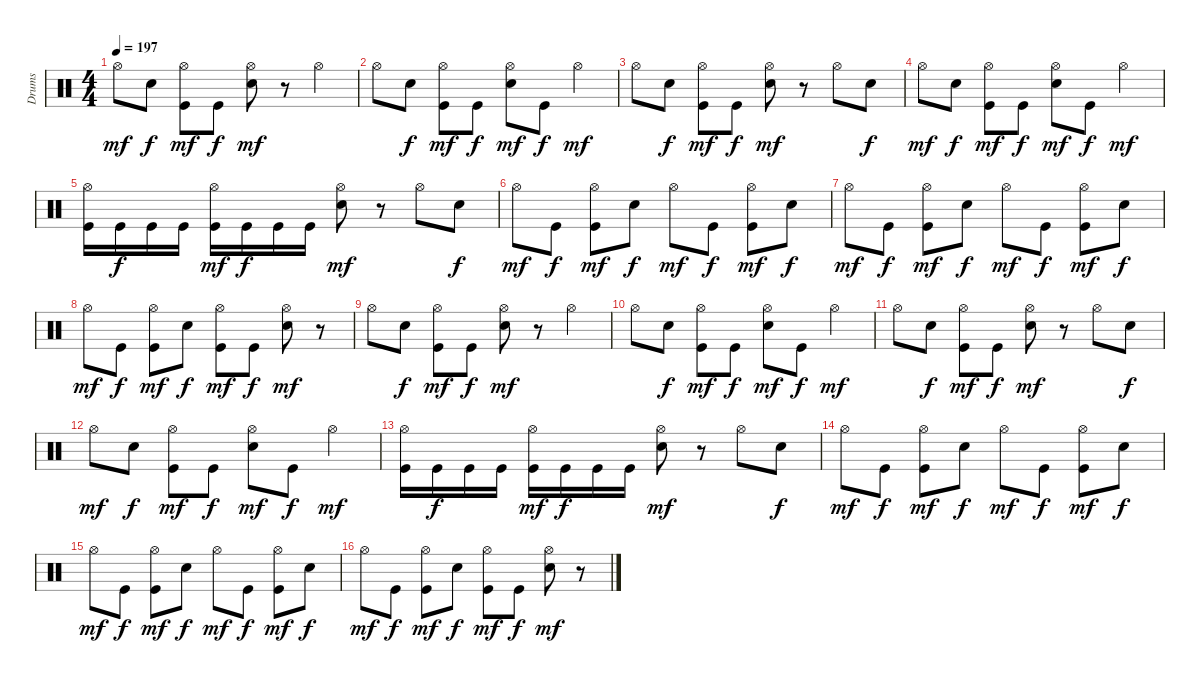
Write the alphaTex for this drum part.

\track ("Drums" "Drums") {instrument percussion}
\staff {score}
\articulation defaults
\ts (4 4)
\tempo 197
\clef neutral
\ks c "Hi-Hat (open)".8{dy mf} "Electric Snare (hit)".8{dy f}
("Hi-Hat (open)" "Kick (hit)").8{dy mf} "Kick (hit)".8{dy f} ("Hi-Hat (open)" "Electric Snare (hit)").8{dy mf} r.8 "Hi-Hat (open)".4 |
"Hi-Hat (open)".8 "Electric Snare (hit)".8{dy f} ("Hi-Hat (open)" "Kick (hit)").8{dy mf} "Kick (hit)".8{dy f} ("Hi-Hat (open)" "Electric Snare (hit)").8{dy mf} "Kick (hit)".8{dy f} "Hi-Hat (open)".4{dy mf} |
"Hi-Hat (open)".8 "Electric Snare (hit)".8{dy f} ("Hi-Hat (open)" "Kick (hit)").8{dy mf} "Kick (hit)".8{dy f} ("Hi-Hat (open)" "Electric Snare (hit)").8{dy mf} r.8 "Hi-Hat (open)".8 "Electric Snare (hit)".8{dy f} |
"Hi-Hat (open)".8{dy mf} "Electric Snare (hit)".8{dy f} ("Hi-Hat (open)" "Kick (hit)").8{dy mf} "Kick (hit)".8{dy f} ("Hi-Hat (open)" "Electric Snare (hit)").8{dy mf} "Kick (hit)".8{dy f} "Hi-Hat (open)".4{dy mf} |
("Hi-Hat (open)" "Kick (hit)").16 "Kick (hit)".16{dy f} "Kick (hit)".16 "Kick (hit)".16 ("Hi-Hat (open)" "Kick (hit)").16{dy mf} "Kick (hit)".16{dy f} "Kick (hit)".16 "Kick (hit)".16 ("Hi-Hat (open)" "Electric Snare (hit)").8{dy mf} r.8 "Hi-Hat (open)".8 "Electric Snare (hit)".8{dy f} |
"Hi-Hat (open)".8{dy mf} "Kick (hit)".8{dy f} ("Hi-Hat (open)" "Kick (hit)").8{dy mf} "Electric Snare (hit)".8{dy f} "Hi-Hat (open)".8{dy mf} "Kick (hit)".8{dy f} ("Hi-Hat (open)" "Kick (hit)").8{dy mf} "Electric Snare (hit)".8{dy f} |
"Hi-Hat (open)".8{dy mf} "Kick (hit)".8{dy f} ("Hi-Hat (open)" "Kick (hit)").8{dy mf} "Electric Snare (hit)".8{dy f} "Hi-Hat (open)".8{dy mf} "Kick (hit)".8{dy f} ("Hi-Hat (open)" "Kick (hit)").8{dy mf} "Electric Snare (hit)".8{dy f} |
"Hi-Hat (open)".8{dy mf} "Kick (hit)".8{dy f} ("Hi-Hat (open)" "Kick (hit)").8{dy mf} "Electric Snare (hit)".8{dy f} ("Hi-Hat (open)" "Kick (hit)").8{dy mf} "Kick (hit)".8{dy f} ("Hi-Hat (open)" "Electric Snare (hit)").8{dy mf} r.8 |
"Hi-Hat (open)".8 "Electric Snare (hit)".8{dy f} ("Hi-Hat (open)" "Kick (hit)").8{dy mf} "Kick (hit)".8{dy f} ("Hi-Hat (open)" "Electric Snare (hit)").8{dy mf} r.8 "Hi-Hat (open)".4 |
"Hi-Hat (open)".8 "Electric Snare (hit)".8{dy f} ("Hi-Hat (open)" "Kick (hit)").8{dy mf} "Kick (hit)".8{dy f} ("Hi-Hat (open)" "Electric Snare (hit)").8{dy mf} "Kick (hit)".8{dy f} "Hi-Hat (open)".4{dy mf} |
"Hi-Hat (open)".8 "Electric Snare (hit)".8{dy f} ("Hi-Hat (open)" "Kick (hit)").8{dy mf} "Kick (hit)".8{dy f} ("Hi-Hat (open)" "Electric Snare (hit)").8{dy mf} r.8 "Hi-Hat (open)".8 "Electric Snare (hit)".8{dy f} |
"Hi-Hat (open)".8{dy mf} "Electric Snare (hit)".8{dy f} ("Hi-Hat (open)" "Kick (hit)").8{dy mf} "Kick (hit)".8{dy f} ("Hi-Hat (open)" "Electric Snare (hit)").8{dy mf} "Kick (hit)".8{dy f} "Hi-Hat (open)".4{dy mf} |
("Hi-Hat (open)" "Kick (hit)").16 "Kick (hit)".16{dy f} "Kick (hit)".16 "Kick (hit)".16 ("Hi-Hat (open)" "Kick (hit)").16{dy mf} "Kick (hit)".16{dy f} "Kick (hit)".16 "Kick (hit)".16 ("Hi-Hat (open)" "Electric Snare (hit)").8{dy mf} r.8 "Hi-Hat (open)".8 "Electric Snare (hit)".8{dy f} |
"Hi-Hat (open)".8{dy mf} "Kick (hit)".8{dy f} ("Hi-Hat (open)" "Kick (hit)").8{dy mf} "Electric Snare (hit)".8{dy f} "Hi-Hat (open)".8{dy mf} "Kick (hit)".8{dy f} ("Hi-Hat (open)" "Kick (hit)").8{dy mf} "Electric Snare (hit)".8{dy f} |
"Hi-Hat (open)".8{dy mf} "Kick (hit)".8{dy f} ("Hi-Hat (open)" "Kick (hit)").8{dy mf} "Electric Snare (hit)".8{dy f} "Hi-Hat (open)".8{dy mf} "Kick (hit)".8{dy f} ("Hi-Hat (open)" "Kick (hit)").8{dy mf} "Electric Snare (hit)".8{dy f} |
"Hi-Hat (open)".8{dy mf} "Kick (hit)".8{dy f} ("Hi-Hat (open)" "Kick (hit)").8{dy mf} "Electric Snare (hit)".8{dy f} ("Hi-Hat (open)" "Kick (hit)").8{dy mf} "Kick (hit)".8{dy f} ("Hi-Hat (open)" "Electric Snare (hit)").8{dy mf} r.8
